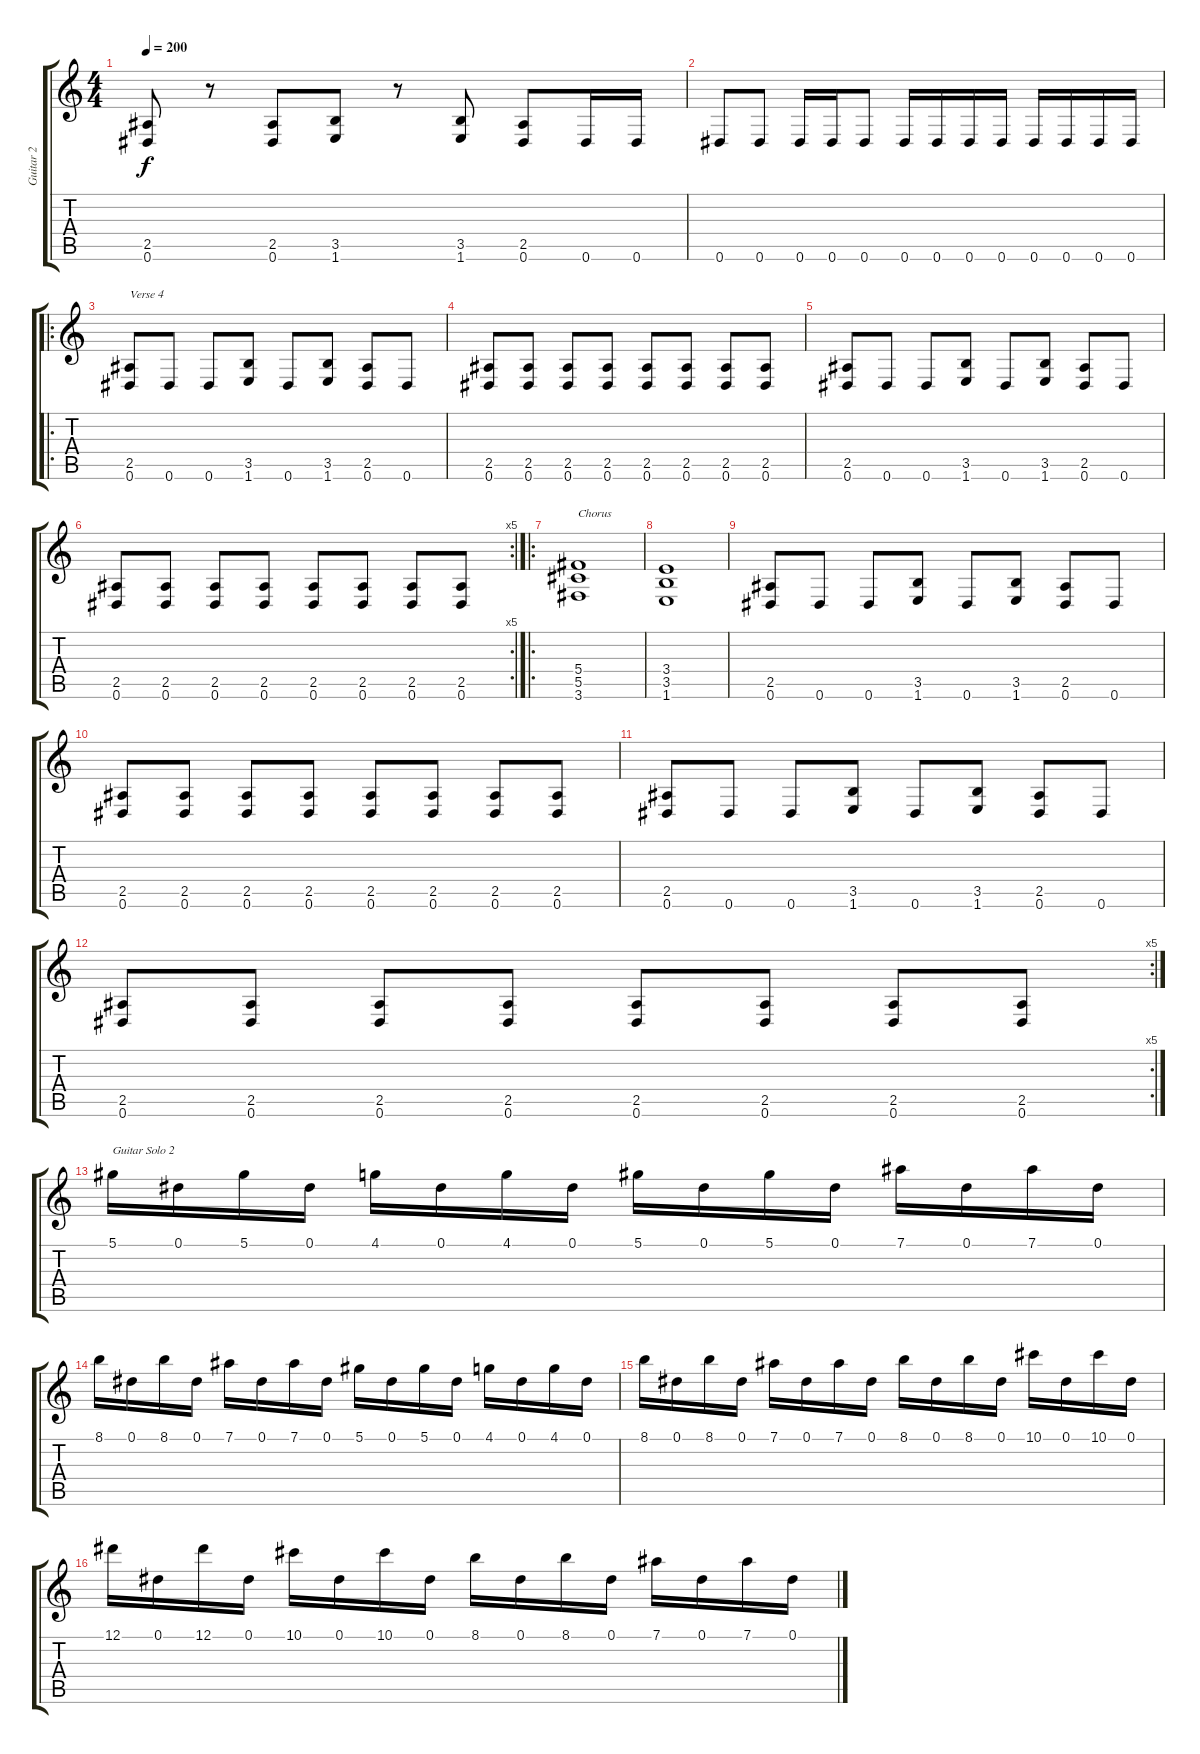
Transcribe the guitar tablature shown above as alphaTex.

\track ("Guitar 2" "Guitar 2") {instrument distortionguitar}
\staff {score tabs}
\tuning (Eb4 Bb3 Gb3 Db3 Ab2 Eb2) {hide}
\ts (4 4)
\tempo 200
\clef g2
\ks c
(2.5 0.6).8{dy f} r.8 (2.5 0.6).8 (3.5 1.6).8 r.8 (3.5 1.6).8 (2.5 0.6).8 0.6.16 0.6.16 |
0.6.8 0.6.8 0.6.16 0.6.16 0.6.8 0.6.16 0.6.16 0.6.16 0.6.16 0.6.16 0.6.16 0.6.16 0.6.16 |
\ro
(2.5 0.6).8{txt "Verse 4"} 0.6.8 0.6.8 (3.5 1.6).8 0.6.8 (3.5 1.6).8 (2.5 0.6).8 0.6.8 |
(2.5 0.6).8 (2.5 0.6).8 (2.5 0.6).8 (2.5 0.6).8 (2.5 0.6).8 (2.5 0.6).8 (2.5 0.6).8 (2.5 0.6).8 |
(2.5 0.6).8 0.6.8 0.6.8 (3.5 1.6).8 0.6.8 (3.5 1.6).8 (2.5 0.6).8 0.6.8 |
\rc 5
(2.5 0.6).8 (2.5 0.6).8 (2.5 0.6).8 (2.5 0.6).8 (2.5 0.6).8 (2.5 0.6).8 (2.5 0.6).8 (2.5 0.6).8 |
\ro
(5.4 5.5 3.6).1{txt "Chorus"} |
(3.4 3.5 1.6).1 |
(2.5 0.6).8 0.6.8 0.6.8 (3.5 1.6).8 0.6.8 (3.5 1.6).8 (2.5 0.6).8 0.6.8 |
(2.5 0.6).8 (2.5 0.6).8 (2.5 0.6).8 (2.5 0.6).8 (2.5 0.6).8 (2.5 0.6).8 (2.5 0.6).8 (2.5 0.6).8 |
(2.5 0.6).8 0.6.8 0.6.8 (3.5 1.6).8 0.6.8 (3.5 1.6).8 (2.5 0.6).8 0.6.8 |
\rc 5
(2.5 0.6).8 (2.5 0.6).8 (2.5 0.6).8 (2.5 0.6).8 (2.5 0.6).8 (2.5 0.6).8 (2.5 0.6).8 (2.5 0.6).8 |
5.1.16{txt "Guitar Solo 2"} 0.1.16 5.1.16 0.1.16 4.1.16 0.1.16 4.1.16 0.1.16 5.1.16 0.1.16 5.1.16 0.1.16 7.1.16 0.1.16 7.1.16 0.1.16 |
8.1.16 0.1.16 8.1.16 0.1.16 7.1.16 0.1.16 7.1.16 0.1.16 5.1.16 0.1.16 5.1.16 0.1.16 4.1.16 0.1.16 4.1.16 0.1.16 |
8.1.16 0.1.16 8.1.16 0.1.16 7.1.16 0.1.16 7.1.16 0.1.16 8.1.16 0.1.16 8.1.16 0.1.16 10.1.16 0.1.16 10.1.16 0.1.16 |
12.1.16 0.1.16 12.1.16 0.1.16 10.1.16 0.1.16 10.1.16 0.1.16 8.1.16 0.1.16 8.1.16 0.1.16 7.1.16 0.1.16 7.1.16 0.1.16
